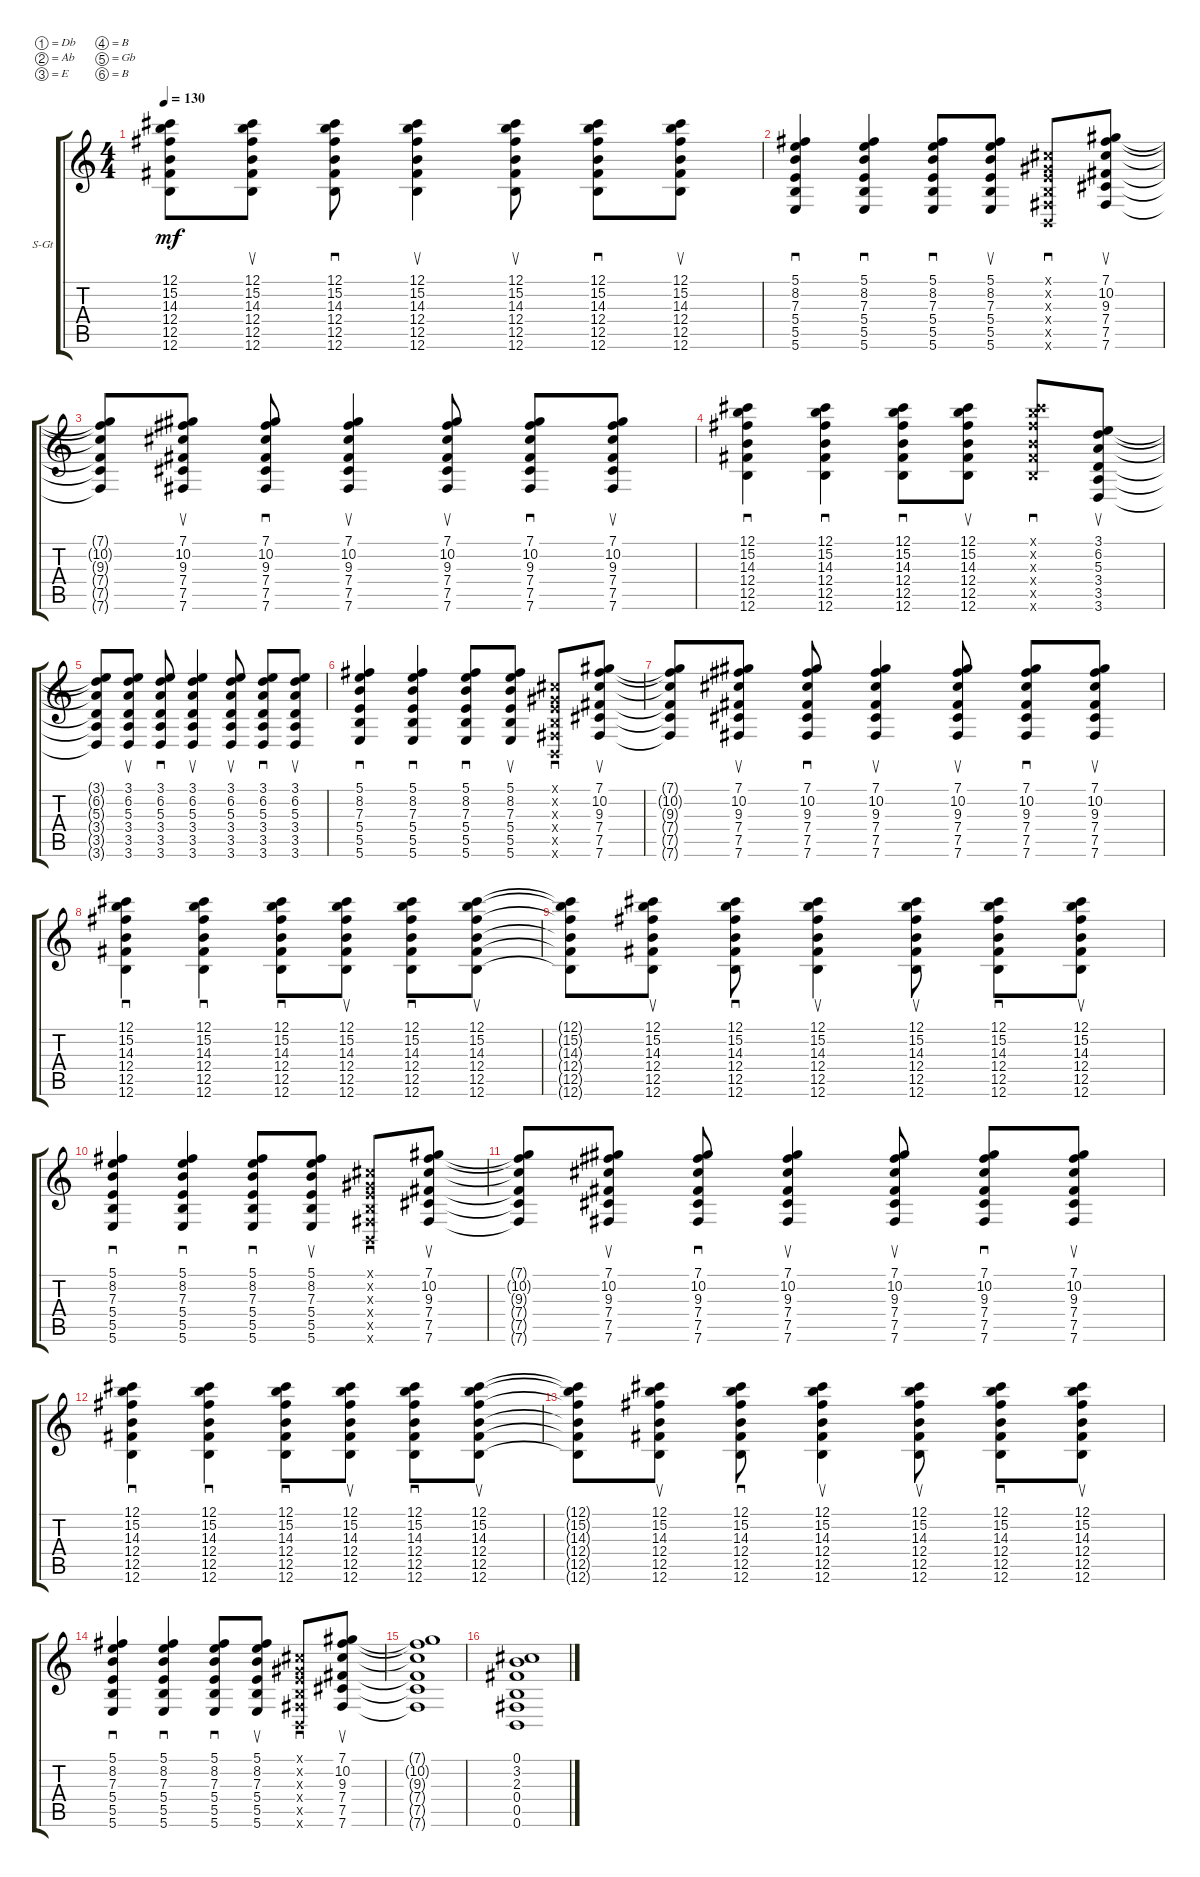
\defaultSystemsLayout 4
\bracketExtendMode groupsimilarinstruments
\firstSystemTrackNameOrientation horizontal
\otherSystemsTrackNameOrientation horizontal
\track ("GTR 1" "S-Gt") {instrument acousticguitarsteel}
\staff {score tabs}
\tuning (Db4 Ab3 E3 B2 Gb2 B1)
\ts (4 4)
\tempo 130
\clef g2
\ks c
(12.6{t} 12.5{t} 12.4{t} 14.3{t} 15.2{t} 12.1{t}).8{dy mf} (12.6 12.5 12.4 14.3 15.2 12.1).8{su} (12.6 12.5 12.4 14.3 15.2 12.1).8{sd} (12.6 12.5 12.4 14.3 15.2 12.1).4{su} (12.6 12.5 12.4 14.3 15.2 12.1).8{su} (12.6 12.5 12.4 14.3 15.2 12.1).8{sd} (12.6 12.5 12.4 14.3 15.2 12.1).8{su} |
(5.6 5.5 5.4 7.3 8.2 5.1).4{sd} (5.6 5.5 5.4 7.3 8.2 5.1).4{sd} (5.6 5.5 5.4 7.3 8.2 5.1).8{sd} (5.6 5.5 5.4 7.3 8.2 5.1).8{su} (0.6{x} 0.5{x} 0.4{x} 0.3{x} 0.2{x} 0.1{x}).8{sd} (7.6 7.5 7.4 9.3 10.2 7.1).8{su} |
(7.6{t} 7.5{t} 7.4{t} 9.3{t} 10.2{t} 7.1{t}).8 (7.6 7.5 7.4 9.3 10.2 7.1).8{su} (7.6 7.5 7.4 9.3 10.2 7.1).8{sd} (7.6 7.5 7.4 9.3 10.2 7.1).4{su} (7.6 7.5 7.4 9.3 10.2 7.1).8{su} (7.6 7.5 7.4 9.3 10.2 7.1).8{sd} (7.6 7.5 7.4 9.3 10.2 7.1).8{su} |
(12.6 12.5 12.4 14.3 15.2 12.1).4{sd} (12.6 12.5 12.4 14.3 15.2 12.1).4{sd} (12.6 12.5 12.4 14.3 15.2 12.1).8{sd} (12.6 12.5 12.4 14.3 15.2 12.1).8{su} (12.6{x} 12.5{x} 12.4{x} 14.3{x} 15.2{x} 12.1{x}).8{sd} (3.6 3.5 3.4 5.3 6.2 3.1).8{su} |
(3.6{t} 3.5{t} 3.4{t} 5.3{t} 6.2{t} 3.1{t}).8 (3.6 3.5 3.4 5.3 6.2 3.1).8{su} (3.6 3.5 3.4 5.3 6.2 3.1).8{sd} (3.6 3.5 3.4 5.3 6.2 3.1).4{su} (3.6 3.5 3.4 5.3 6.2 3.1).8{su} (3.6 3.5 3.4 5.3 6.2 3.1).8{sd} (3.6 3.5 3.4 5.3 6.2 3.1).8{su} |
(5.6 5.5 5.4 7.3 8.2 5.1).4{sd} (5.6 5.5 5.4 7.3 8.2 5.1).4{sd} (5.6 5.5 5.4 7.3 8.2 5.1).8{sd} (5.6 5.5 5.4 7.3 8.2 5.1).8{su} (0.6{x} 0.5{x} 0.4{x} 0.3{x} 0.2{x} 0.1{x}).8{sd} (7.6 7.5 7.4 9.3 10.2 7.1).8{su} |
(7.6{t} 7.5{t} 7.4{t} 9.3{t} 10.2{t} 7.1{t}).8 (7.6 7.5 7.4 9.3 10.2 7.1).8{su} (7.6 7.5 7.4 9.3 10.2 7.1).8{sd} (7.6 7.5 7.4 9.3 10.2 7.1).4{su} (7.6 7.5 7.4 9.3 10.2 7.1).8{su} (7.6 7.5 7.4 9.3 10.2 7.1).8{sd} (7.6 7.5 7.4 9.3 10.2 7.1).8{su} |
(12.6 12.5 12.4 14.3 15.2 12.1).4{sd} (12.6 12.5 12.4 14.3 15.2 12.1).4{sd} (12.6 12.5 12.4 14.3 15.2 12.1).8{sd} (12.6 12.5 12.4 14.3 15.2 12.1).8{su} (12.6 12.5 12.4 14.3 15.2 12.1).8{sd} (12.6 12.5 12.4 14.3 15.2 12.1).8{su} |
(12.6{t} 12.5{t} 12.4{t} 14.3{t} 15.2{t} 12.1{t}).8 (12.6 12.5 12.4 14.3 15.2 12.1).8{su} (12.6 12.5 12.4 14.3 15.2 12.1).8{sd} (12.6 12.5 12.4 14.3 15.2 12.1).4{su} (12.6 12.5 12.4 14.3 15.2 12.1).8{su} (12.6 12.5 12.4 14.3 15.2 12.1).8{sd} (12.6 12.5 12.4 14.3 15.2 12.1).8{su} |
(5.6 5.5 5.4 7.3 8.2 5.1).4{sd} (5.6 5.5 5.4 7.3 8.2 5.1).4{sd} (5.6 5.5 5.4 7.3 8.2 5.1).8{sd} (5.6 5.5 5.4 7.3 8.2 5.1).8{su} (0.6{x} 0.5{x} 0.4{x} 0.3{x} 0.2{x} 0.1{x}).8{sd} (7.6 7.5 7.4 9.3 10.2 7.1).8{su} |
(7.6{t} 7.5{t} 7.4{t} 9.3{t} 10.2{t} 7.1{t}).8 (7.6 7.5 7.4 9.3 10.2 7.1).8{su} (7.6 7.5 7.4 9.3 10.2 7.1).8{sd} (7.6 7.5 7.4 9.3 10.2 7.1).4{su} (7.6 7.5 7.4 9.3 10.2 7.1).8{su} (7.6 7.5 7.4 9.3 10.2 7.1).8{sd} (7.6 7.5 7.4 9.3 10.2 7.1).8{su} |
(12.6 12.5 12.4 14.3 15.2 12.1).4{sd} (12.6 12.5 12.4 14.3 15.2 12.1).4{sd} (12.6 12.5 12.4 14.3 15.2 12.1).8{sd} (12.6 12.5 12.4 14.3 15.2 12.1).8{su} (12.6 12.5 12.4 14.3 15.2 12.1).8{sd} (12.6 12.5 12.4 14.3 15.2 12.1).8{su} |
(12.6{t} 12.5{t} 12.4{t} 14.3{t} 15.2{t} 12.1{t}).8 (12.6 12.5 12.4 14.3 15.2 12.1).8{su} (12.6 12.5 12.4 14.3 15.2 12.1).8{sd} (12.6 12.5 12.4 14.3 15.2 12.1).4{su} (12.6 12.5 12.4 14.3 15.2 12.1).8{su} (12.6 12.5 12.4 14.3 15.2 12.1).8{sd} (12.6 12.5 12.4 14.3 15.2 12.1).8{su} |
(5.6 5.5 5.4 7.3 8.2 5.1).4{sd} (5.6 5.5 5.4 7.3 8.2 5.1).4{sd} (5.6 5.5 5.4 7.3 8.2 5.1).8{sd} (5.6 5.5 5.4 7.3 8.2 5.1).8{su} (0.6{x} 0.5{x} 0.4{x} 0.3{x} 0.2{x} 0.1{x}).8{sd} (7.6 7.5 7.4 9.3 10.2 7.1).8{su} |
(7.6{t} 7.5{t} 7.4{t} 9.3{t} 10.2{t} 7.1{t}).1 |
(0.6 0.5 0.4 2.3 3.2 0.1).1
